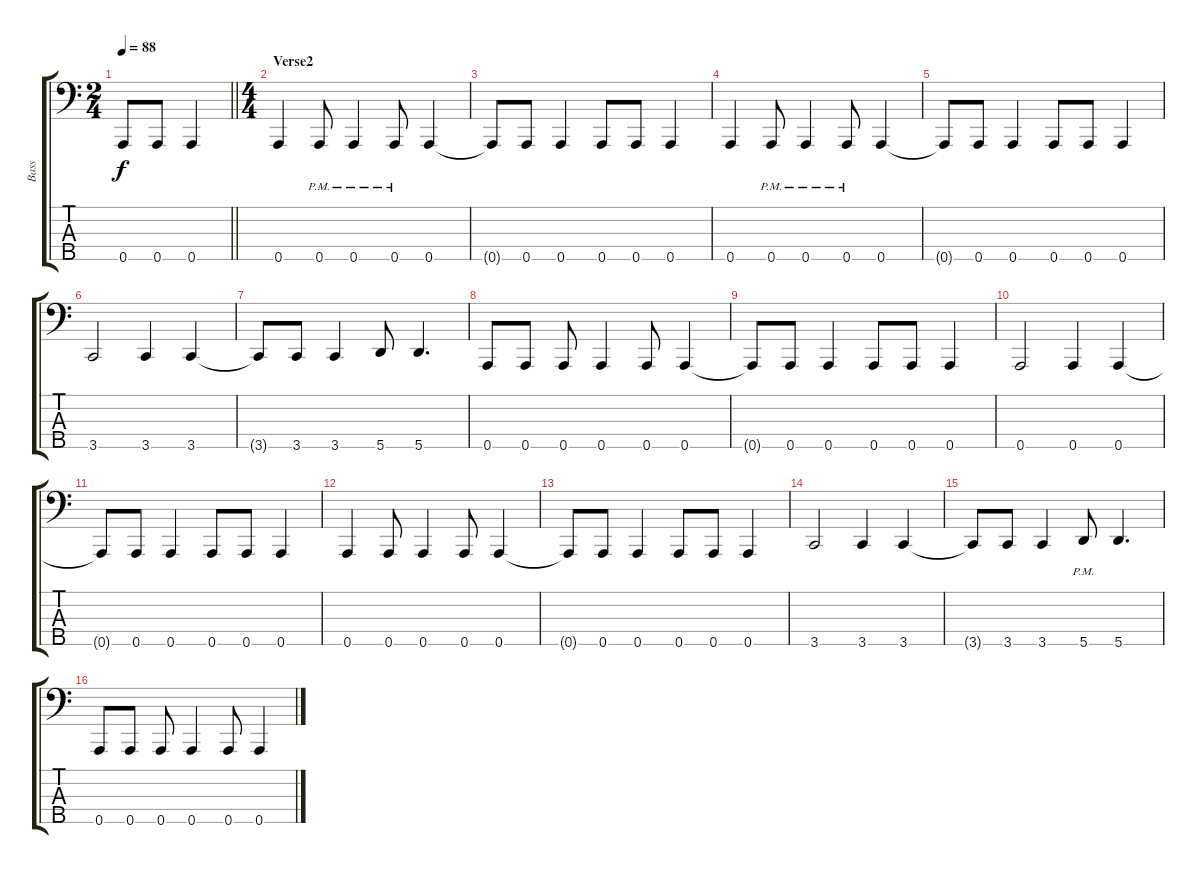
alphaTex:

\track ("Bass" "Bass") {instrument electricbasspick}
\staff {score tabs}
\tuning (A2 E2 A1 E1 A0) {hide}
\ts (2 4)
\tempo 88
\clef f4
\barLineRight lightlight
\ks c
0.5.8{dy f} 0.5.8 0.5.4 |
\ts (4 4)
\section ("" "Verse2")
0.5.4 0.5{pm}.8 0.5{pm}.4 0.5{pm}.8 0.5.4 |
0.5{t}.8 0.5.8 0.5.4 0.5.8 0.5.8 0.5.4 |
0.5.4 0.5{pm}.8 0.5{pm}.4 0.5{pm}.8 0.5.4 |
0.5{t}.8 0.5.8 0.5.4 0.5.8 0.5.8 0.5.4 |
3.5.2 3.5.4 3.5.4 |
3.5{t}.8 3.5.8 3.5.4 5.5.8 5.5.4{d} |
0.5.8 0.5.8 0.5.8 0.5.4 0.5.8 0.5.4 |
0.5{t}.8 0.5.8 0.5.4 0.5.8 0.5.8 0.5.4 |
0.5.2 0.5.4 0.5.4 |
0.5{t}.8 0.5.8 0.5.4 0.5.8 0.5.8 0.5.4 |
0.5.4 0.5.8 0.5.4 0.5.8 0.5.4 |
0.5{t}.8 0.5.8 0.5.4 0.5.8 0.5.8 0.5.4 |
3.5.2 3.5.4 3.5.4 |
3.5{t}.8 3.5.8 3.5.4 5.5{pm}.8 5.5.4{d} |
0.5.8 0.5.8 0.5.8 0.5.4 0.5.8 0.5.4
